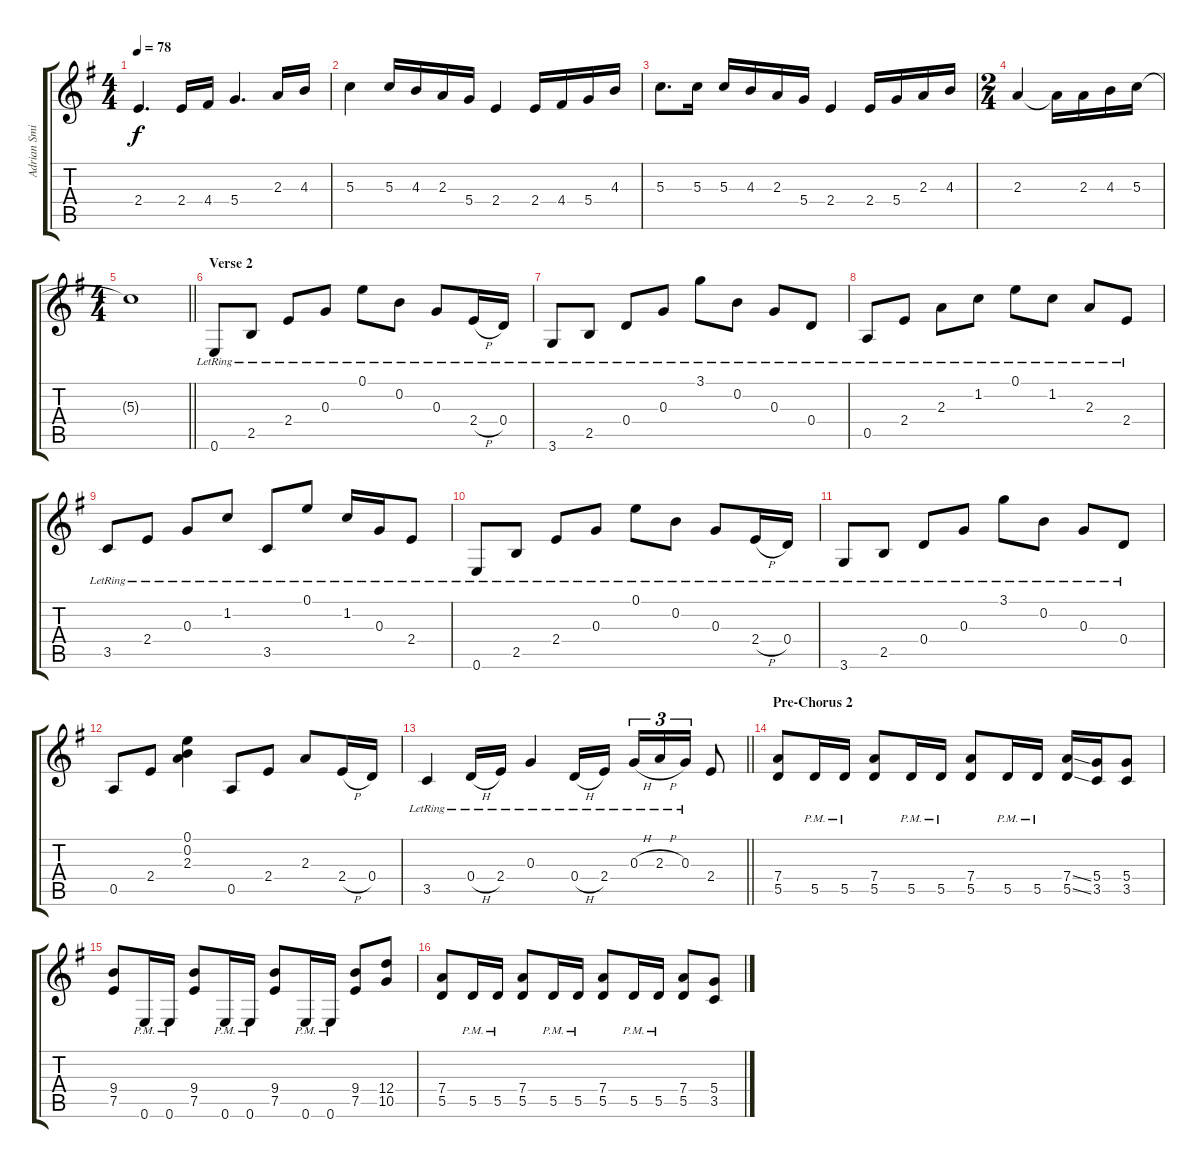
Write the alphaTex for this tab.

\track ("Adrian Smith" "Adrian Smi") {instrument overdrivenguitar}
\staff {score tabs}
\tuning (E4 B3 G3 D3 A2 E2) {hide}
\ts (4 4)
\tempo 78
\clef g2
\ks g
2.4.4{d dy f} 2.4.16 4.4.16 5.4.4{d} 2.3.16 4.3.16 |
5.3.4 5.3.16 4.3.16 2.3.16 5.4.16 2.4.4 2.4.16 4.4.16 5.4.16 4.3.16 |
5.3.8{d} 5.3.16 5.3.16 4.3.16 2.3.16 5.4.16 2.4.4 2.4.16 5.4.16 2.3.16 4.3.16 |
\ts (2 4)
2.3.4 2.3{t}.16 2.3.16 4.3.16 5.3.16 |
\ts (4 4)
\barLineRight lightlight
5.3{t}.1 |
\section ("" "Verse 2")
0.6{lr}.8{instrument electricguitarclean} 2.5{lr}.8 2.4{lr}.8 0.3{lr}.8 0.1{lr}.8 0.2{lr}.8 0.3{lr}.8 2.4{h lr}.16 0.4{lr}.16 |
3.6{lr}.8 2.5{lr}.8 0.4{lr}.8 0.3{lr}.8 3.1{lr}.8 0.2{lr}.8 0.3{lr}.8 0.4{lr}.8 |
0.5{lr}.8 2.4{lr}.8 2.3{lr}.8 1.2{lr}.8 0.1{lr}.8 1.2{lr}.8 2.3{lr}.8 2.4{lr}.8 |
3.5{lr}.8 2.4{lr}.8 0.3{lr}.8 1.2{lr}.8 3.5{lr}.8 0.1{lr}.8 1.2{lr}.16 0.3{lr}.16 2.4{lr}.8 |
0.6{lr}.8 2.5{lr}.8 2.4{lr}.8 0.3{lr}.8 0.1{lr}.8 0.2{lr}.8 0.3{lr}.8 2.4{h lr}.16 0.4{lr}.16 |
3.6{lr}.8 2.5{lr}.8 0.4{lr}.8 0.3{lr}.8 3.1{lr}.8 0.2{lr}.8 0.3{lr}.8 0.4{lr}.8 |
0.5.8 2.4.8 (0.1 0.2 2.3).4 0.5.8 2.4.8 2.3.8 2.4{h}.16 0.4.16 |
\barLineRight lightlight
3.5{lr}.4 0.4{h lr}.16 2.4{lr}.16 0.3{lr}.4 0.4{h lr}.16 2.4{lr}.16 0.3{h lr}.16{tu (3 2)} 2.3{h lr}.16{tu (3 2)} 0.3{lr}.16{tu (3 2)} 2.4.8 |
\section ("" "Pre-Chorus 2")
(7.4 5.5).8{instrument overdrivenguitar} 5.5{pm}.16 5.5{pm}.16 (7.4 5.5).8 5.5{pm}.16 5.5{pm}.16 (7.4 5.5).8 5.5{pm}.16 5.5{pm}.16 (7.4{ss} 5.5{ss}).16 (5.4 3.5).16 (5.4 3.5).8 |
(9.4 7.5).8 0.6{pm}.16 0.6{pm}.16 (9.4 7.5).8 0.6{pm}.16 0.6{pm}.16 (9.4 7.5).8 0.6{pm}.16 0.6{pm}.16 (9.4 7.5).8 (12.4 10.5).8 |
(7.4 5.5).8 5.5{pm}.16 5.5{pm}.16 (7.4 5.5).8 5.5{pm}.16 5.5{pm}.16 (7.4 5.5).8 5.5{pm}.16 5.5{pm}.16 (7.4 5.5).8 (5.4 3.5).8
